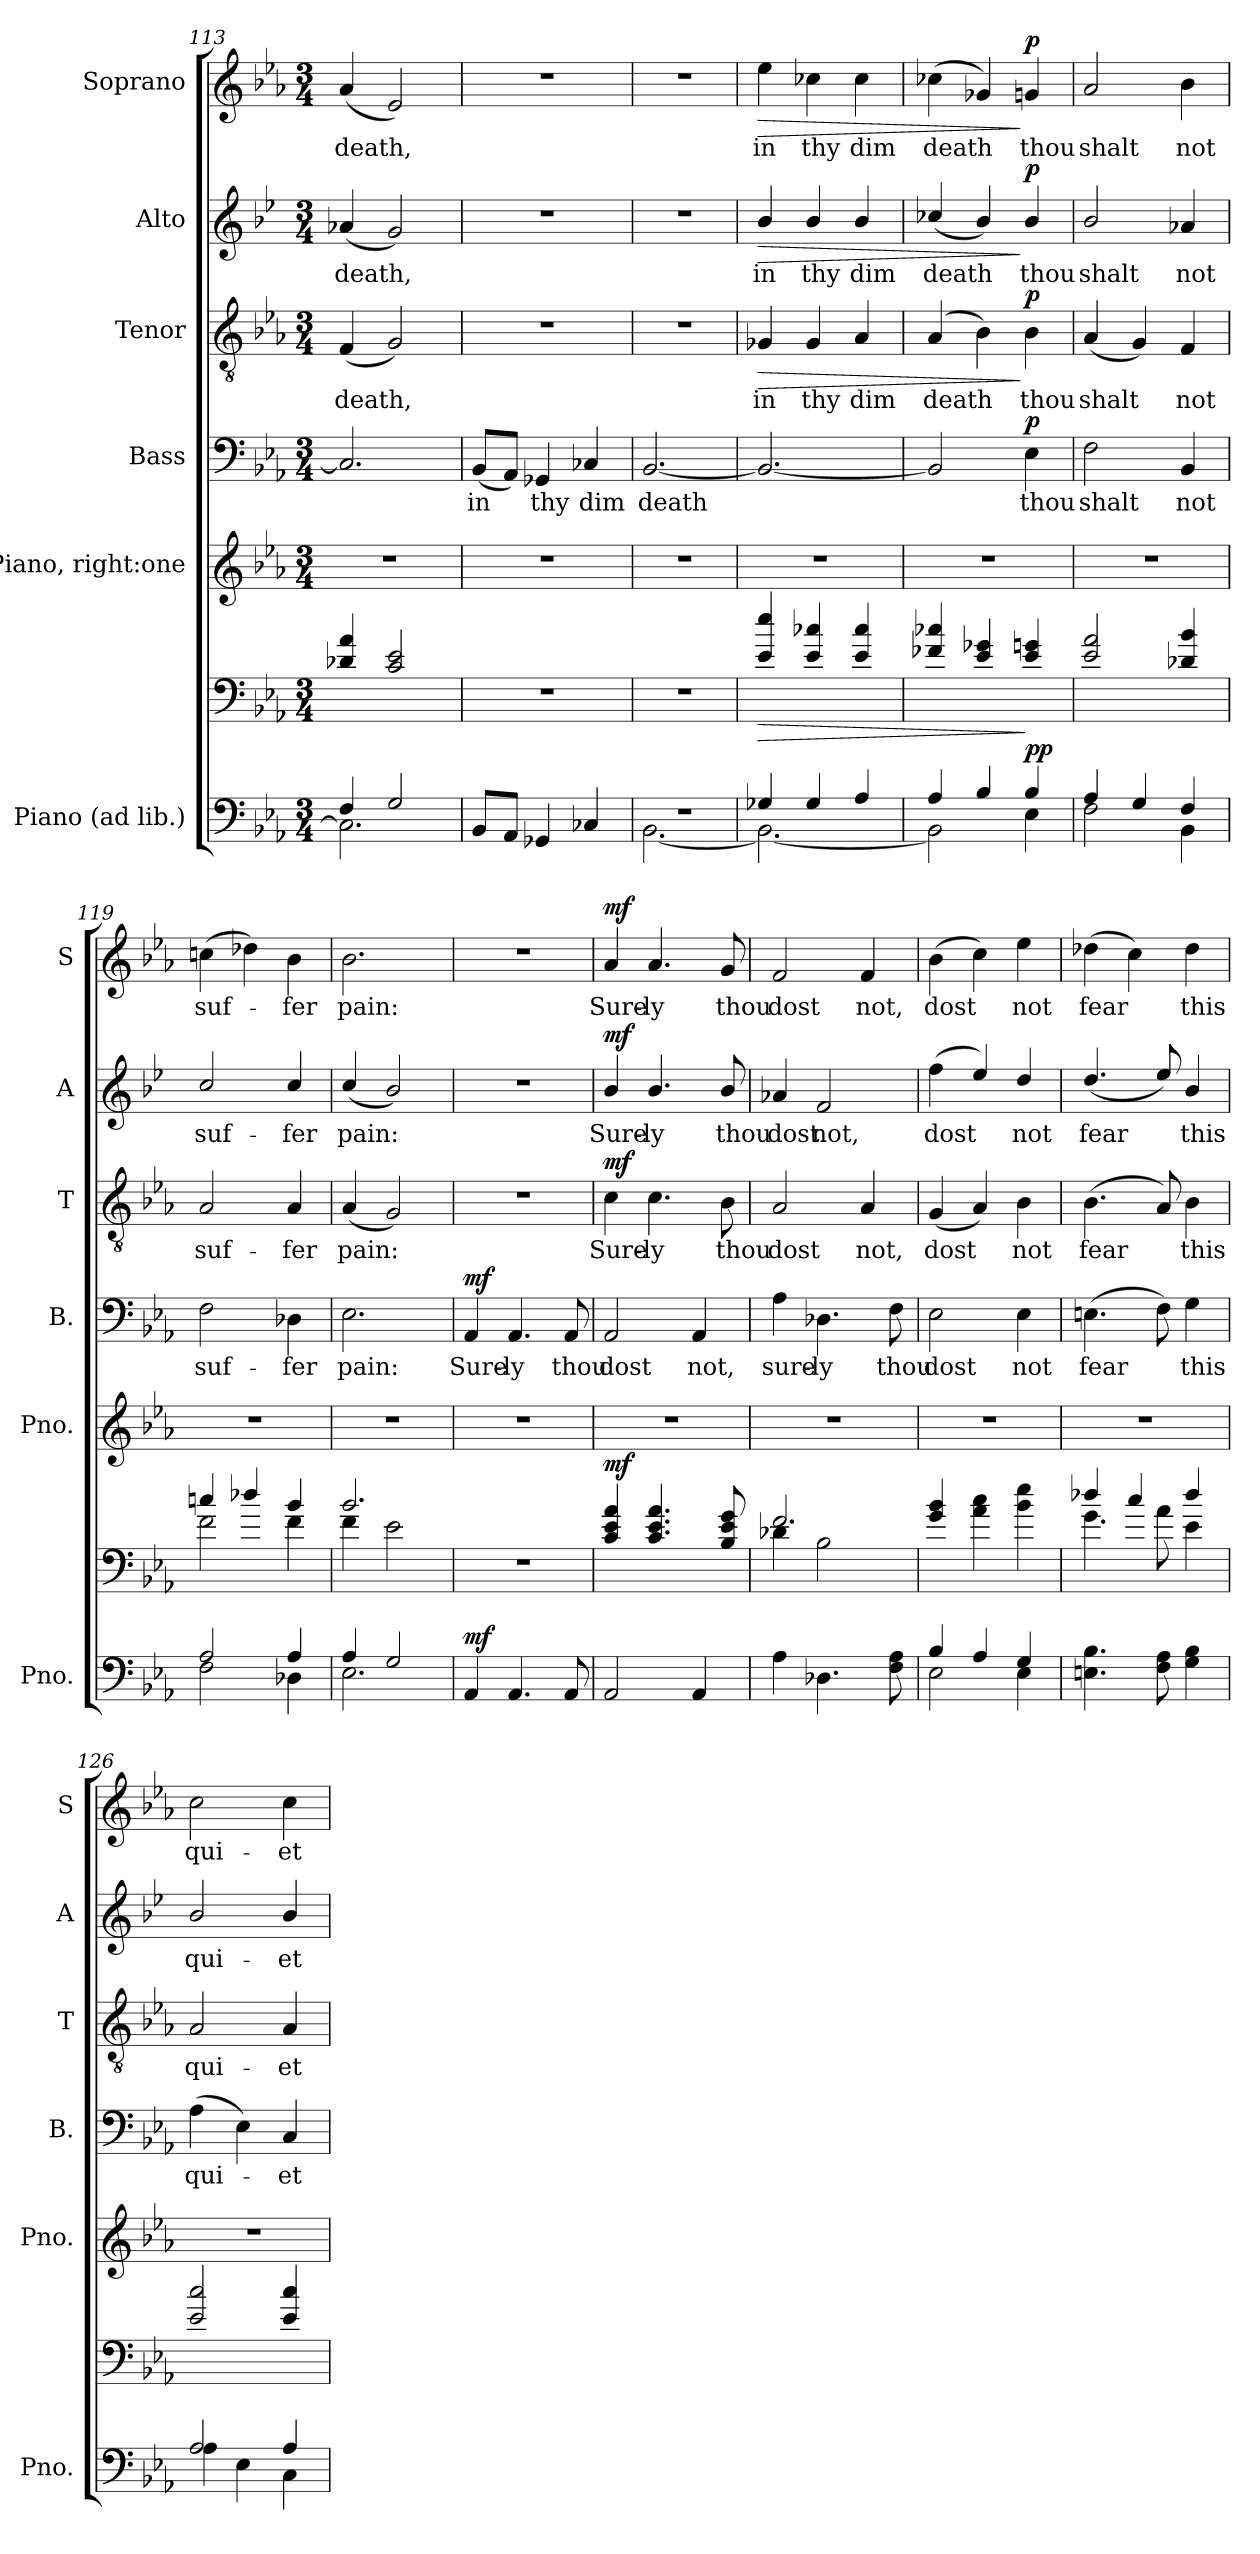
**kern	**kern	**dynam	**kern	**kern	**text	**dynam	**kern	**text	**dynam	**kern	**text	**dynam	**kern	**text	**dynam
*part6	*part6	*part6	*part5	*part4	*part4	*part4	*part3	*part3	*part3	*part2	*part2	*part2	*part1	*part1	*part1
*staff7	*staff6	*staff6/7	*staff5	*staff4	*staff4	*staff4	*staff3	*staff3	*staff3	*staff2	*staff2	*staff2	*staff1	*staff1	*staff1
*I"Piano (ad lib.)	*	*	*I"Piano, right:one	*I"Bass	*	*	*I"Tenor	*	*	*I"Alto	*	*	*I"Soprano	*	*
*I'Pno.	*	*	*I'Pno.	*I'B.	*	*	*I'T	*	*	*I'A	*	*	*I'S	*	*
!!LO:PB:g=z
*clefF4	*clefF4	*	*clefG2	*clefF4	*	*	*clefGv2	*	*	*clefG2	*	*	*clefG2	*	*
*	*	*	*	*	*	*	*	*	*	*ITrd4c7	*	*	*	*	*
*k[b-e-a-]	*k[b-e-a-]	*	*k[b-e-a-]	*k[b-e-a-]	*	*	*k[b-e-a-]	*	*	*k[b-e-a-]	*	*	*k[b-e-a-]	*	*
*M3/4	*M3/4	*	*M3/4	*M3/4	*	*	*M3/4	*	*	*M3/4	*	*	*M3/4	*	*
=113	=113	=113	=113	=113	=113	=113	=113	=113	=113	=113	=113	=113	=113	=113	=113
*^	*	*	*	*	*	*	*	*	*	*	*	*	*	*	*
!	!	!	!	!	!	!	!	!	!LO:LY:b	!	!	!LO:LY:b	!	!	!LO:LY:b	!
4F/	2.C\]	4d-X/ 4a-/	.	2.r	2.C/]	.	.	(<4F/	death,	.	(<4d-X/	death,	.	(<4a-/	death,	.
2G/	.	2c/ 2e-/	.	.	.	.	.	2G/)	.	.	2c/)	.	.	2e-/)	.	.
*v	*v	*	*	*	*	*	*	*	*	*	*	*	*	*	*	*
=114	=114	=114	=114	=114	=114	=114	=114	=114	=114	=114	=114	=114	=114	=114	=114
!	!	!	!	!	!LO:LY:b	!	!	!	!	!	!	!	!	!	!
8BB-/L	2.r	.	2.r	(<8BB-/L	in	.	2.r	.	.	2.r	.	.	2.r	.	.
8AA-/J	.	.	.	8AA-/J)	.	.	.	.	.	.	.	.	.	.	.
!	!	!	!	!	!LO:LY:b	!	!	!	!	!	!	!	!	!	!
4GG-X/	.	.	.	4GG-X/	thy	.	.	.	.	.	.	.	.	.	.
!	!	!	!	!	!LO:LY:b	!	!	!	!	!	!	!	!	!	!
4C-X/	.	.	.	4C-X/	dim	.	.	.	.	.	.	.	.	.	.
=115	=115	=115	=115	=115	=115	=115	=115	=115	=115	=115	=115	=115	=115	=115	=115
*^	*	*	*	*	*	*	*	*	*	*	*	*	*	*	*
!	!	!	!	!	!	!LO:LY:b	!	!	!	!	!	!	!	!	!	!
2.r	[2.BB-\	2.r	.	2.r	[2.BB-/	death	.	2.r	.	.	2.r	.	.	2.r	.	.
=116	=116	=116	=116	=116	=116	=116	=116	=116	=116	=116	=116	=116	=116	=116	=116	=116
!	!	!	!LO:HP:b	!	!	!	!	!	!LO:LY:b	!LO:HP:b	!	!LO:LY:b	!LO:HP:b	!	!LO:LY:b	!LO:HP:b
4G-X/	2.BB-\_	4e-/ 4ee-/	>	2.r	2.BB-/_	.	.	4G-X/	in	>	4e-/	in	>	4ee-\	in	>
!	!	!	!	!	!	!	!	!	!LO:LY:b	!	!	!LO:LY:b	!	!	!LO:LY:b	!
4G-/	.	4e-/ 4cc-X/	.	.	.	.	.	4G-/	thy	.	4e-/	thy	.	4cc-X\	thy	.
!	!	!	!	!	!	!	!	!	!LO:LY:b	!	!	!LO:LY:b	!	!	!LO:LY:b	!
4A-/	.	4e-/ 4cc-/	.	.	.	.	.	4A-/	dim	.	4e-/	dim	.	4cc-\	dim	.
=117	=117	=117	=117	=117	=117	=117	=117	=117	=117	=117	=117	=117	=117	=117	=117	=117
!	!	!	!	!	!	!	!	!	!LO:LY:b	!	!	!LO:LY:b	!	!	!LO:LY:b	!
4A-/	2BB-\]	4f-X/ 4cc-X/	.	2.r	2BB-/]	.	.	(>4A-/	death	.	(<4f-X/	death	.	(>4cc-X\	death	.
4B-/	.	4e-/ 4g-X/	.	.	.	.	.	4B-\)	.	.	4e-/)	.	.	4g-X/)	.	.
!	!	!	!LO:DY:n=1:a=2	!	!	!LO:LY:b	!	!	!LO:LY:b	!	!	!LO:LY:b	!	!	!LO:LY:b	!
!	!	!	!LO:DY:n=2:a	!	!	!	!LO:DY:a	!	!	!LO:DY:n=1:a	!	!	!LO:DY:n=1:a	!	!	!LO:DY:n=1:a
4B-/	4E-\	4e-/ 4gn/	] p p	.	4E-\	thou	p	4B-\	thou	] p	4e-/	thou	] p	4gn/	thou	] p
=118	=118	=118	=118	=118	=118	=118	=118	=118	=118	=118	=118	=118	=118	=118	=118	=118
!	!	!	!	!	!	!LO:LY:b	!	!	!LO:LY:b	!	!	!LO:LY:b	!	!	!LO:LY:b	!
4A-/	2F\	2e-/ 2a-/	.	2.r	2F\	shalt	.	(<4A-/	shalt	.	2e-/	shalt	.	2a-/	shalt	.
4G/	.	.	.	.	.	.	.	4G/)	.	.	.	.	.	.	.	.
!	!	!	!	!	!	!LO:LY:b	!	!	!LO:LY:b	!	!	!LO:LY:b	!	!	!LO:LY:b	!
4F/	4BB-\	4d-X/ 4b-/	.	.	4BB-/	not	.	4F/	not	.	4d-X/	not	.	4b-\	not	.
=119	=119	=119	=119	=119	=119	=119	=119	=119	=119	=119	=119	=119	=119	=119	=119	=119
*	*	*^	*	*	*	*	*	*	*	*	*	*	*	*	*	*
!	!	!	!	!	!	!	!LO:LY:b	!	!	!LO:LY:b	!	!	!LO:LY:b	!	!	!LO:LY:b	!
2A-/	2F\	4ccni/	2f\	.	2.r	2F\	suf-	.	2A-/	suf-	.	2f/	suf-	.	(>4ccni\	suf-	.
.	.	4dd-X/	.	.	.	.	.	.	.	.	.	.	.	.	4dd-X\)	.	.
!	!	!	!	!	!	!	!LO:LY:b	!	!	!LO:LY:b	!	!	!LO:LY:b	!	!	!LO:LY:b	!
4A-/	4D-X\	4b-/	4f\	.	.	4D-X\	-fer	.	4A-/	-fer	.	4f/	-fer	.	4b-\	-fer	.
=120	=120	=120	=120	=120	=120	=120	=120	=120	=120	=120	=120	=120	=120	=120	=120	=120	=120
!	!	!	!	!	!	!	!LO:LY:b	!	!	!LO:LY:b	!	!	!LO:LY:b	!	!	!LO:LY:b	!
4A-/	2.E-\	2.b-/	4f\	.	2.r	2.E-\	pain:	.	(<4A-/	pain:	.	(<4f/	pain:	.	2.b-\	pain:	.
2G/	.	.	2e-\	.	.	.	.	.	2G/)	.	.	2e-/)	.	.	.	.	.
*v	*v	*	*	*	*	*	*	*	*	*	*	*	*	*	*	*	*
=121	=121	=121	=121	=121	=121	=121	=121	=121	=121	=121	=121	=121	=121	=121	=121	=121
!	!	!	!LO:DY:a=2	!	!	!LO:LY:b	!LO:DY:a	!	!	!	!	!	!	!	!	!
*	*v	*v	*	*	*	*	*	*	*	*	*	*	*	*	*	*
4AA-/	2.r	mf	2.r	4AA-/	Sure-	mf	2.r	.	.	2.r	.	.	2.r	.	.
!	!	!	!	!	!LO:LY:b	!	!	!	!	!	!	!	!	!	!
4.AA-/	.	.	.	4.AA-/	-ly	.	.	.	.	.	.	.	.	.	.
!	!	!	!	!	!LO:LY:b	!	!	!	!	!	!	!	!	!	!
8AA-/	.	.	.	8AA-/	thou	.	.	.	.	.	.	.	.	.	.
!!LO:LB:g=z
=122	=122	=122	=122	=122	=122	=122	=122	=122	=122	=122	=122	=122	=122	=122	=122
!	!	!LO:DY:a	!	!	!LO:LY:b	!	!	!LO:LY:b	!LO:DY:a	!	!LO:LY:b	!LO:DY:a	!	!LO:LY:b	!LO:DY:a
2AA-/	4c/ 4e-/ 4a-/	mf	2.r	2AA-/	dost	.	4c\	Sure-	mf	4e-/	Sure-	mf	4a-/	Sure-	mf
!	!	!	!	!	!	!	!	!LO:LY:b	!	!	!LO:LY:b	!	!	!LO:LY:b	!
.	4.c/ 4.e-/ 4.a-/	.	.	.	.	.	4.c\	-ly	.	4.e-/	-ly	.	4.a-/	-ly	.
!	!	!	!	!	!LO:LY:b	!	!	!	!	!	!	!	!	!	!
4AA-/	.	.	.	4AA-/	not,	.	.	.	.	.	.	.	.	.	.
!	!	!	!	!	!	!	!	!LO:LY:b	!	!	!LO:LY:b	!	!	!LO:LY:b	!
.	8B-/ 8e-/ 8g/	.	.	.	.	.	8B-\	thou	.	8e-/	thou	.	8g/	thou	.
=123	=123	=123	=123	=123	=123	=123	=123	=123	=123	=123	=123	=123	=123	=123	=123
*	*^	*	*	*	*	*	*	*	*	*	*	*	*	*	*
!	!	!	!	!	!	!LO:LY:b	!	!	!LO:LY:b	!	!	!LO:LY:b	!	!	!LO:LY:b	!
4A-\	2.f/	4d-X\	.	2.r	4A-\	sure-	.	2A-/	dost	.	4d-X/	dost	.	2f/	dost	.
!	!	!	!	!	!	!LO:LY:b	!	!	!	!	!	!LO:LY:b	!	!	!	!
4.D-X\	.	2B-\	.	.	4.D-X\	-ly	.	.	.	.	2B-/	not,	.	.	.	.
!	!	!	!	!	!	!	!	!	!LO:LY:b	!	!	!	!	!	!LO:LY:b	!
.	.	.	.	.	.	.	.	4A-/	not,	.	.	.	.	4f/	not,	.
!	!	!	!	!	!	!LO:LY:b	!	!	!	!	!	!	!	!	!	!
8F\ 8A-\	.	.	.	.	8F\	thou	.	.	.	.	.	.	.	.	.	.
*	*v	*v	*	*	*	*	*	*	*	*	*	*	*	*	*	*
=124	=124	=124	=124	=124	=124	=124	=124	=124	=124	=124	=124	=124	=124	=124	=124
*^	*	*	*	*	*	*	*	*	*	*	*	*	*	*	*
!	!	!	!	!	!	!LO:LY:b	!	!	!LO:LY:b	!	!	!LO:LY:b	!	!	!LO:LY:b	!
4B-/	2E-\	4g/ 4b-/	.	2.r	2E-\	dost	.	(<4G/	dost	.	(>4b-\	dost	.	(>4b-\	dost	.
4A-/	.	4a-\ 4cc\	.	.	.	.	.	4A-/)	.	.	4a-/)	.	.	4cc\)	.	.
!	!	!	!	!	!	!LO:LY:b	!	!	!LO:LY:b	!	!	!LO:LY:b	!	!	!LO:LY:b	!
4G/	4E-\	4b-\ 4ee-\	.	.	4E-\	not	.	4B-\	not	.	4g/	not	.	4ee-\	not	.
=125	=125	=125	=125	=125	=125	=125	=125	=125	=125	=125	=125	=125	=125	=125	=125	=125
*	*	*^	*	*	*	*	*	*	*	*	*	*	*	*	*	*
!	!	!	!	!	!	!	!LO:LY:b	!	!	!LO:LY:b	!	!	!LO:LY:b	!	!	!LO:LY:b	!
*v	*v	*	*	*	*	*	*	*	*	*	*	*	*	*	*	*	*
4.En\ 4.B-\	4dd-X/	4.g\	.	2.r	(>4.En\	fear	.	(>4.B-\	fear	.	(<4.g/	fear	.	(>4dd-X\	fear	.
.	4cc/	.	.	.	.	.	.	.	.	.	.	.	.	4cc\)	.	.
8F\ 8A-\	.	8a-\	.	.	8F\)	.	.	8A-/)	.	.	8a-/)	.	.	.	.	.
!	!	!	!	!	!	!LO:LY:b	!	!	!LO:LY:b	!	!	!LO:LY:b	!	!	!LO:LY:b	!
4G\ 4B-\	4dd-/	4e-\	.	.	4G\	this	.	4B-\	this	.	4e-/	this	.	4dd-\	this	.
=126	=126	=126	=126	=126	=126	=126	=126	=126	=126	=126	=126	=126	=126	=126	=126	=126
*^	*	*	*	*	*	*	*	*	*	*	*	*	*	*	*	*
!	!	!	!	!	!	!	!LO:LY:b	!	!	!LO:LY:b	!	!	!LO:LY:b	!	!	!LO:LY:b	!
*	*	*v	*v	*	*	*	*	*	*	*	*	*	*	*	*	*	*
2A-/	4A-\	2e-/ 2cc/	.	2.r	(>4A-\	qui-	.	2A-/	qui-	.	2e-/	qui-	.	2cc\	qui-	.
.	4E-\	.	.	.	4E-\)	.	.	.	.	.	.	.	.	.	.	.
!	!	!	!	!	!	!LO:LY:b	!	!	!LO:LY:b	!	!	!LO:LY:b	!	!	!LO:LY:b	!
4A-/	4C\	4e-/ 4cc/	.	.	4C/	-et	.	4A-/	-et	.	4e-/	-et	.	4cc\	-et	.
*v	*v	*	*	*	*	*	*	*	*	*	*	*	*	*	*	*
=	=	=	=	=	=	=	=	=	=	=	=	=	=	=	=
*-	*-	*-	*-	*-	*-	*-	*-	*-	*-	*-	*-	*-	*-	*-	*-
